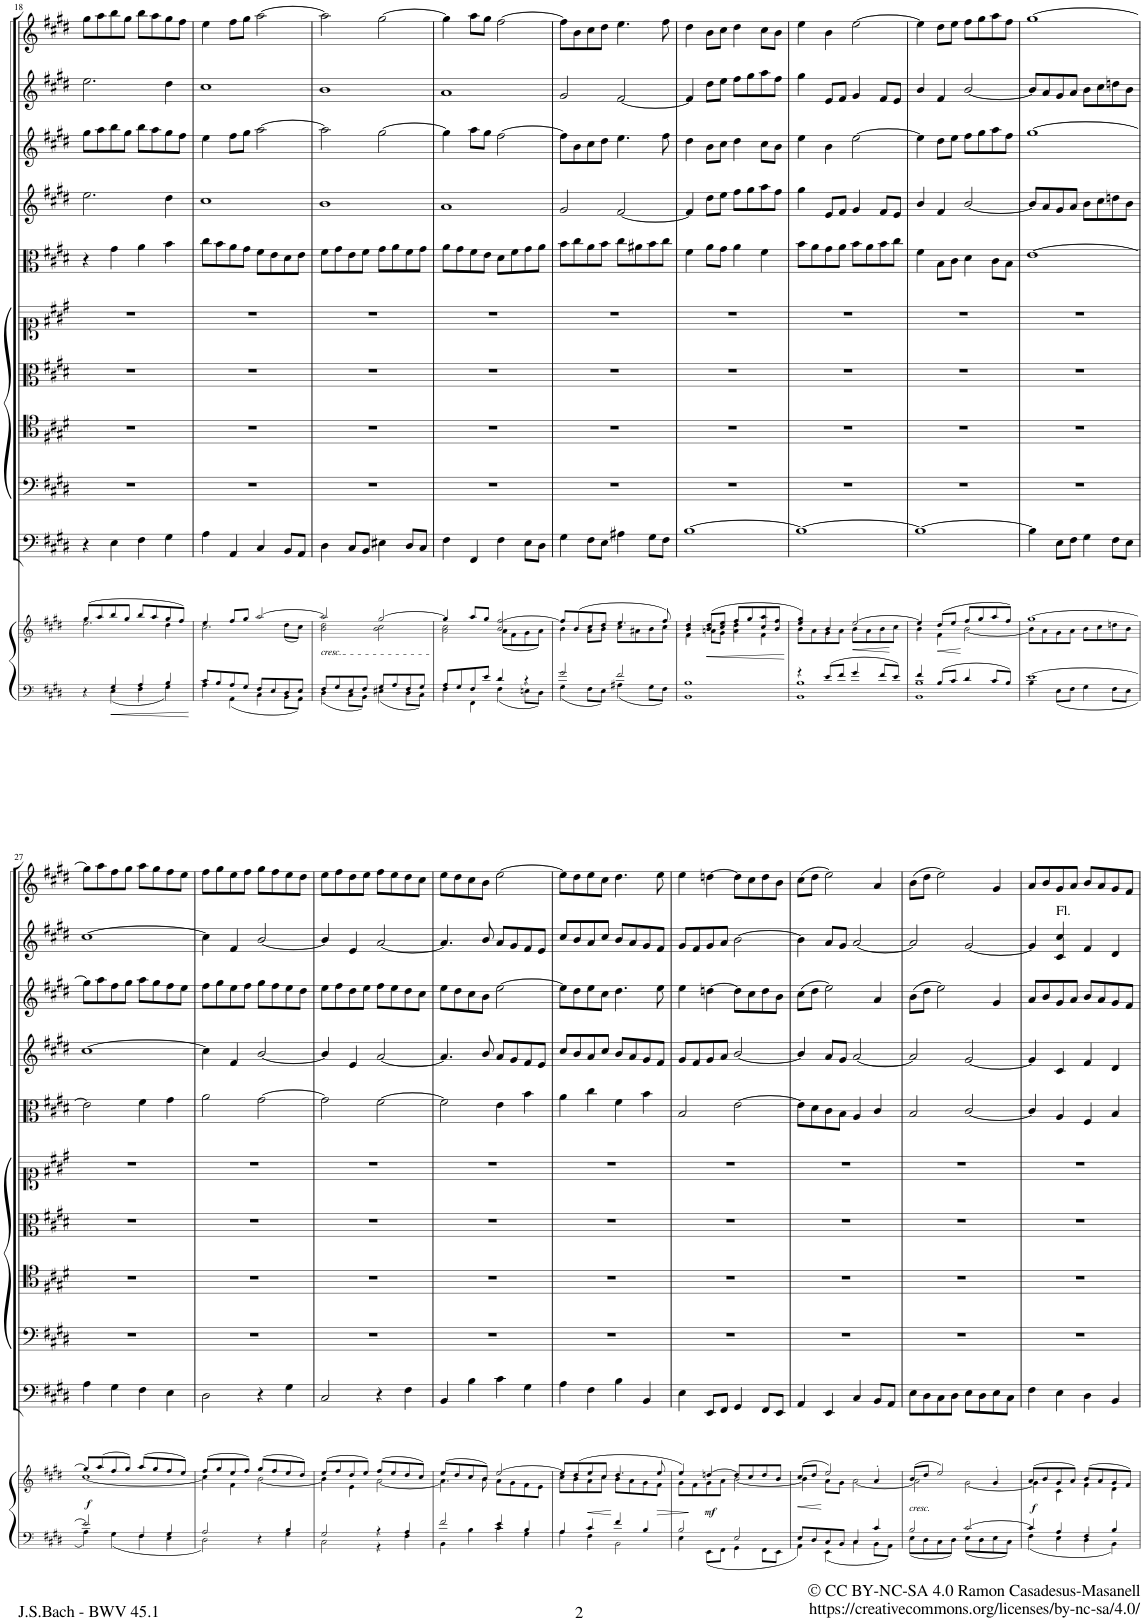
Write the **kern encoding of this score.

**kern	**kern	**dynam	**kern	**kern	**kern	**kern	**kern	**kern	**kern	**kern	**kern	**kern
*part11	*part11	*part11	*part10	*part9	*part8	*part7	*part6	*part5	*part4	*part3	*part2	*part1
*staff12	*staff11	*staff11/12	*staff10	*staff9	*staff8	*staff7	*staff6	*staff5	*staff4	*staff3	*staff2	*staff1
*I"Piano reduction	*	*	*I"Continuo	*I"Basso	*I"Tenore	*I"Alto	*I"Soprano	*I"Viola	*I"Violino II	*I"Violino I	*I"Flauto traverso II Oboe II	*I"Flauto traverso I Oboe I
*I'Pno	*	*	*	*	*	*	*	*	*	*	*I'Ob	*I'Ob
!!LO:PB:g=z
*clefF4	*clefG2	*	*clefF4	*clefF4	*clefC4	*clefC3	*clefC1	*clefC3	*clefG2	*clefG2	*clefG2	*clefG2
*k[f#c#g#d#]	*k[f#c#g#d#]	*	*k[f#c#g#d#]	*k[f#c#g#d#]	*k[f#c#g#d#]	*k[f#c#g#d#]	*k[f#c#g#d#]	*k[f#c#g#d#]	*k[f#c#g#d#]	*k[f#c#g#d#]	*k[f#c#g#d#]	*k[f#c#g#d#]
*M2/2	*M2/2	*	*M2/2	*M2/2	*M2/2	*M2/2	*M2/2	*M2/2	*M2/2	*M2/2	*M2/2	*M2/2
*met(c|)	*met(c|)	*	*met(c|)	*met(c|)	*met(c|)	*met(c|)	*met(c|)	*met(c|)	*met(c|)	*met(c|)	*met(c|)	*met(c|)
=18	=18	=18	=18	=18	=18	=18	=18	=18	=18	=18	=18	=18
*^	*^	*	*	*	*	*	*	*	*	*	*	*
4r	4ryy	(8gg#/L	2.ee\	.	4r	1r	1r	1r	1r	4r	2.ee\	8gg#\L	2.ee\	8gg#\L
.	.	8aa/	.	.	.	.	.	.	.	.	.	8aa\	.	8aa\
!	!	!	!	!LO:HP:b=2	!	!	!	!	!	!	!	!	!	!
4G#/	4E\	8bb/	.	<	4E\	.	.	.	.	4g#\	.	8bb\	.	8bb\
.	.	8gg#/J	.	.	.	.	.	.	.	.	.	8gg#\J	.	8gg#\J
4A/	4F#\	8bb/L	.	.	4F#\	.	.	.	.	4a\	.	8bb\L	.	8bb\L
.	.	8aa/	.	.	.	.	.	.	.	.	.	8aa\	.	8aa\
4B/	4G#\	8gg#/	4dd#\	.	4G#\	.	.	.	.	4b\	4dd#\	8gg#\	4dd#\	8gg#\
.	.	8ff#/J)	.	.	.	.	.	.	.	.	.	8ff#\J	.	8ff#\J
=19	=19	=19	=19	=19	=19	=19	=19	=19	=19	=19	=19	=19	=19	=19
8c#/L	4A\	4ee/	2.cc#\	.	4A\	1r	1r	1r	1r	8cc#\L	1cc#	4ee\	1cc#	4ee\
8B/	.	.	.	.	.	.	.	.	.	8b\	.	.	.	.
8A/	4AA\	8ff#/L	.	.	4AA/	.	.	.	.	8a\	.	8ff#\L	.	8ff#\L
8G#/J	.	8gg#/J	.	.	.	.	.	.	.	8g#\J	.	8gg#\J	.	8gg#\J
8F#/L	4C#\	[2aa/	.	.	4C#/	.	.	.	.	8f#\L	.	[2aa\	.	[2aa\
8E/	.	.	.	.	.	.	.	.	.	8e\	.	.	.	.
8D#/	8BB\L	.	(8dd#\L	.	8BB/L	.	.	.	.	8d#\	.	.	.	.
8E/J	8AA\J	.	8cc#\J)	.	8AA/J	.	.	.	.	8e\J	.	.	.	.
=20	=20	=20	=20	=20	=20	=20	=20	=20	=20	=20	=20	=20	=20	=20
!	!	!LO:TX:b:i:t=cresc.	!	!	!	!	!	!	!	!	!	!	!	!
8F#/L	4D#\	2aa/]	2b\ 2dd#\	.	4D#\	1r	1r	1r	1r	8f#\L	1b	2aa\]	1b	2aa\]
8G#/	.	.	.	.	.	.	.	.	.	8g#\	.	.	.	.
8E/	8C#\L	.	.	.	8C#/L	.	.	.	.	8e\	.	.	.	.
8F#/J	8BB\J	.	.	.	8BB/J	.	.	.	.	8f#\J	.	.	.	.
8G#/L	4E#X\	[2gg#/	2b\ 2cc#\	.	4E#X\	.	.	.	.	8g#\L	.	[2gg#\	.	[2gg#\
8A/	.	.	.	.	.	.	.	.	.	8a\	.	.	.	.
8F#/	8D#\L	.	.	.	8D#/L	.	.	.	.	8f#\	.	.	.	.
8G#/J	8C#\J	.	.	.	8C#/J	.	.	.	.	8g#\J	.	.	.	.
=21	=21	=21	=21	=21	=21	=21	=21	=21	=21	=21	=21	=21	=21	=21
8A/L	4F#\	4gg#/]	2a\ 2cc#\	.	4F#\	1r	1r	1r	1r	8a\L	1a	4gg#\]	1a	4gg#\]
8G#/	.	.	.	.	.	.	.	.	.	8g#\	.	.	.	.
8F#/	4FF#\	8aa/L	.	.	4FF#/	.	.	.	.	8f#\	.	8aa\L	.	8aa\L
8e/J	.	8gg#/J	.	.	.	.	.	.	.	8e\J	.	8gg#\J	.	8gg#\J
4d#/	4F#\	2b/ [2ff#/	(8a\L	.	4F#\	.	.	.	.	8d#\L	.	[2ff#\	.	[2ff#\
.	.	.	8f#\	.	.	.	.	.	.	8f#\	.	.	.	.
4r	8En\L	.	8g#\	.	8E\L	.	.	.	.	8g#\	.	.	.	.
.	8D#\J	.	8a\J)	.	8D#\J	.	.	.	.	8a\J	.	.	.	.
=22	=22	=22	=22	=22	=22	=22	=22	=22	=22	=22	=22	=22	=22	=22
2g#/	4G#\	8ff#/L]	4b\	.	4G#\	1r	1r	1r	1r	8b\L	2g#/	8ff#\L]	2g#/	8ff#\L]
.	.	(8b/	.	.	.	.	.	.	.	8cc#\	.	8b\	.	8b\
.	8F#\L	8cc#/	8a\L	.	8F#\L	.	.	.	.	8a\	.	8cc#\	.	8cc#\
.	8E\J	8dd#/J	8b\J	.	8E\J	.	.	.	.	8b\J	.	8dd#\J	.	8dd#\J
2f#/	4A#X\	4.ee/	8cc#\L	.	4A#X\	.	.	.	.	8cc#\L	[2f#/	4.ee\	[2f#/	4.ee\
.	.	.	8a#X\	.	.	.	.	.	.	8a#X\	.	.	.	.
.	8G#\L	.	8b\	.	8G#\L	.	.	.	.	8b\	.	.	.	.
.	8F#\J	8ff#/)	8cc#\J	.	8F#\J	.	.	.	.	8cc#\J	.	8ff#\	.	8ff#\
*v	*v	*	*	*	*	*	*	*	*	*	*	*	*	*
=23	=23	=23	=23	=23	=23	=23	=23	=23	=23	=23	=23	=23	=23
1BB 1B	4b/ 4dd#/	4f#\	.	[1B	1r	1r	1r	1r	4f#\	4f#/]	4dd#\	4f#/]	4dd#\
!	!	!	!LO:HP:b	!	!	!	!	!	!	!	!	!	!
.	(8b/ 8dd#/L	8an\L	<	.	.	.	.	.	8a\L	8dd#\L	8b\L	8dd#\L	8b\L
.	8cc#/ 8ee/J	8g#\J	.	.	.	.	.	.	8g#\J	8ee\J	8cc#\J	8ee\J	8cc#\J
.	8ff#/L	4a\ 4dd#\	.	.	.	.	.	.	4a\	8ff#\L	4dd#\	8ff#\L	4dd#\
.	8gg#/	.	.	.	.	.	.	.	.	8gg#\	.	8gg#\	.
.	8cc#/ 8aa/	4f#\	.	.	.	.	.	.	4f#\	8aa\	8cc#\L	8aa\	8cc#\L
.	8b/ 8ff#/J	.	.	.	.	.	.	.	.	8ff#\J	8b\J	8ff#\J	8b\J
*	*v	*v	*	*	*	*	*	*	*	*	*	*	*
.	.	[	.	.	.	.	.	.	.	.	.	.
=24	=24	=24	=24	=24	=24	=24	=24	=24	=24	=24	=24	=24
*^	*^	*	*	*	*	*	*	*	*	*	*	*
4r	1BB 1B	4ee/ 4gg#/)	8b\L	.	1B_	1r	1r	1r	1r	8b\L	4gg#\	4ee\	4gg#\	4ee\
.	.	.	8a\	.	.	.	.	.	.	8a\	.	.	.	.
8e/L	.	4b/	8g#\	.	.	.	.	.	.	8g#\	8e/L	4b\	8e/L	4b\
8f#/J	.	.	8a\J	.	.	.	.	.	.	8a\J	8f#/J	.	8f#/J	.
!	!	!	!	!LO:HP:b	!	!	!	!	!	!	!	!	!	!
4g#/	.	[2ee/	8b\L	<	.	.	.	.	.	8b\L	4g#/	[2ee\	4g#/	[2ee\
.	.	.	8a\	.	.	.	.	.	.	8a\	.	.	.	.
8f#/L	.	.	8b\	.	.	.	.	.	.	8b\	8f#/L	.	8f#/L	.
8e/J	.	.	8cc#\J	[	.	.	.	.	.	8cc#\J	8e/J	.	8e/J	.
=25	=25	=25	=25	=25	=25	=25	=25	=25	=25	=25	=25	=25	=25	=25
4f#/	1BB 1B	4ee/]	4b\	.	1B_	1r	1r	1r	1r	4f#\	4b/	4ee\]	4b/	4ee\]
!	!	!	!	!LO:HP:b	!	!	!	!	!	!	!	!	!	!
8B/L	.	(8dd#/L	4f#\	<	.	.	.	.	.	8B\L	4f#/	8dd#\L	4f#/	8dd#\L
8c#/J	.	8ee/J	.	.	.	.	.	.	.	8c#\J	.	8ee\J	.	8ee\J
4d#/	.	8ff#/L	[2b\	[	.	.	.	.	.	4d#\	[2b/	8ff#\L	[2b/	8ff#\L
.	.	8gg#/	.	.	.	.	.	.	.	.	.	8gg#\	.	8gg#\
8c#/L	.	8aa/	.	.	.	.	.	.	.	8c#\L	.	8aa\	.	8aa\
8B/J	.	8ff#/J)	.	.	.	.	.	.	.	8B\J	.	8ff#\J	.	8ff#\J
=26	=26	=26	=26	=26	=26	=26	=26	=26	=26	=26	=26	=26	=26	=26
[1e	4B\	[1gg#	8b\L]	.	4B\]	1r	1r	1r	1r	[1e	8b/L]	[1gg#	8b/L]	[1gg#
.	.	.	8a\	.	.	.	.	.	.	.	8a/	.	8a/	.
.	8E\L	.	8g#\	.	8E\L	.	.	.	.	.	8g#/	.	8g#/	.
.	8F#\J	.	8a\J	.	8F#\J	.	.	.	.	.	8a/J	.	8a/J	.
.	4G#\	.	8b\L	.	4G#\	.	.	.	.	.	8b\L	.	8b\L	.
.	.	.	8cc#\	.	.	.	.	.	.	.	8cc#\	.	8cc#\	.
.	8F#\L	.	8ddn\	.	8F#\L	.	.	.	.	.	8ddn\	.	8ddn\	.
.	8E\J	.	8b\J	.	8E\J	.	.	.	.	.	8b\J	.	8b\J	.
!!LO:LB:g=z
=27	=27	=27	=27	=27	=27	=27	=27	=27	=27	=27	=27	=27	=27	=27
!	!	!	!	!LO:DY:b	!	!	!	!	!	!	!	!	!	!
2e/]	4A\	8gg#/L]	[1cc#	f	4A\	1r	1r	1r	1r	2e\]	[1cc#	8gg#\L]	[1cc#	8gg#\L]
.	.	(8aa/	.	.	.	.	.	.	.	.	.	8aa\	.	8aa\
.	4G#\	8ff#/	.	.	4G#\	.	.	.	.	.	.	8ff#\	.	8ff#\
.	.	8gg#/J)	.	.	.	.	.	.	.	.	.	8gg#\J	.	8gg#\J
4F#/	4F#\	(8aa/L	.	.	4F#\	.	.	.	.	4f#\	.	8aa\L	.	8aa\L
.	.	8gg#/	.	.	.	.	.	.	.	.	.	8gg#\	.	8gg#\
4G#/	4E\	8ff#/	.	.	4E\	.	.	.	.	4g#\	.	8ff#\	.	8ff#\
.	.	8ee/J)	.	.	.	.	.	.	.	.	.	8ee\J	.	8ee\J
=28	=28	=28	=28	=28	=28	=28	=28	=28	=28	=28	=28	=28	=28	=28
2A/	2D#\	(8ff#/L	4cc#\]	.	2D#\	1r	1r	1r	1r	2a\	4cc#\]	8ff#\L	4cc#\]	8ff#\L
.	.	8gg#/	.	.	.	.	.	.	.	.	.	8gg#\	.	8gg#\
.	.	8ee/	4f#\	.	.	.	.	.	.	.	4f#/	8ee\	4f#/	8ee\
.	.	8ff#/J)	.	.	.	.	.	.	.	.	.	8ff#\J	.	8ff#\J
4r	4ryy	(8gg#/L	[2b\	.	4r	.	.	.	.	[2g#\	[2b/	8gg#\L	[2b/	8gg#\L
.	.	8ff#/	.	.	.	.	.	.	.	.	.	8ff#\	.	8ff#\
4B/	4G#\	8ee/	.	.	4G#\	.	.	.	.	.	.	8ee\	.	8ee\
.	.	8dd#/J)	.	.	.	.	.	.	.	.	.	8dd#\J	.	8dd#\J
=29	=29	=29	=29	=29	=29	=29	=29	=29	=29	=29	=29	=29	=29	=29
2G#/	2C#\	(8ee/L	4b\]	.	2C#/	1r	1r	1r	1r	2g#\]	4b/]	8ee\L	4b/]	8ee\L
.	.	8ff#/	.	.	.	.	.	.	.	.	.	8ff#\	.	8ff#\
.	.	8dd#/	4e\	.	.	.	.	.	.	.	4e/	8dd#\	4e/	8dd#\
.	.	8ee/J)	.	.	.	.	.	.	.	.	.	8ee\J	.	8ee\J
4r	4r	(8ff#/L	[2a\	.	4r	.	.	.	.	[2f#\	[2a/	8ff#\L	[2a/	8ff#\L
.	.	8ee/	.	.	.	.	.	.	.	.	.	8ee\	.	8ee\
4A/	4F#\	8dd#/	.	.	4F#\	.	.	.	.	.	.	8dd#\	.	8dd#\
.	.	8cc#/J)	.	.	.	.	.	.	.	.	.	8cc#\J	.	8cc#\J
=30	=30	=30	=30	=30	=30	=30	=30	=30	=30	=30	=30	=30	=30	=30
2f#/	4BB\	(8ee/L	4.a\]	.	4BB/	1r	1r	1r	1r	2f#\]	4.a/]	8ee\L	4.a/]	8ee\L
.	.	8dd#/	.	.	.	.	.	.	.	.	.	8dd#\	.	8dd#\
.	4B\	8cc#/	.	.	4B\	.	.	.	.	.	.	8cc#\	.	8cc#\
.	.	8b/J)	8b\	.	.	.	.	.	.	.	8b/	8b\J	8b/	8b\J
4e/	4c#\	[2ee/	8a\L	.	4c#\	.	.	.	.	4e\	8a/L	[2ee\	8a/L	[2ee\
.	.	.	8g#\	.	.	.	.	.	.	.	8g#/	.	8g#/	.
4B/	4G#\	.	8f#\	.	4G#\	.	.	.	.	4b\	8f#/	.	8f#/	.
.	.	.	8e\J	.	.	.	.	.	.	.	8e/J	.	8e/J	.
=31	=31	=31	=31	=31	=31	=31	=31	=31	=31	=31	=31	=31	=31	=31
4A/	4A\	8ee/L]	8cc#\L	.	4A\	1r	1r	1r	1r	4a\	8cc#/L	8ee\L]	8cc#/L	8ee\L]
.	.	(8dd#/	8b\	.	.	.	.	.	.	.	8b/	8dd#\	8b/	8dd#\
!	!	!	!	!LO:HP:b	!	!	!	!	!	!	!	!	!	!
4c#/	4F#\	8ee/	8a\	<	4F#\	.	.	.	.	4cc#\	8a/	8ee\	8a/	8ee\
.	.	8cc#/J	8cc#\J	.	.	.	.	.	.	.	8cc#/J	8cc#\J	8cc#/J	8cc#\J
4f#/	2BB\	4.dd#/	8b\L	[	4B\	.	.	.	.	4f#\	8b/L	4.dd#\	8b/L	4.dd#\
.	.	.	8a\	.	.	.	.	.	.	.	8a/	.	8a/	.
4B/	.	.	8g#\	.	4BB/	.	.	.	.	4b\	8g#/	.	8g#/	.
!	!	!	!	!LO:HP:b	!	!	!	!	!	!	!	!	!	!
.	.	8ee/	8f#\J	>	.	.	.	.	.	.	8f#/J	8ee\	8f#/J	8ee\
=32	=32	=32	=32	=32	=32	=32	=32	=32	=32	=32	=32	=32	=32	=32
2B/	4E\	4ee/)	8g#\L	.	4E\	1r	1r	1r	1r	2B/	8g#/L	4ee\	8g#/L	4ee\
.	.	.	8f#\	[	.	.	.	.	.	.	8f#/	.	8f#/	.
!	!	!	!	!LO:DY:b	!	!	!	!	!	!	!	!	!	!
.	8EE\L	[4ddn/	8g#\	mf	8EE/L	.	.	.	.	.	8g#/	[4ddn\	8g#/	[4ddn\
.	8FF#\J	.	8a\J	.	8FF#/J	.	.	.	.	.	8a/J	.	8a/J	.
2E/	4GG#\	8dd/L]	[2b\	.	4GG#/	.	.	.	.	[2e\	[2b/	8dd\L]	[2b\	8dd\L]
.	.	8cc#/	.	.	.	.	.	.	.	.	.	8cc#\	.	8cc#\
.	8FF#\L	8dd/	.	.	8FF#/L	.	.	.	.	.	.	8dd\	.	8dd\
.	8EE\J	8b/J	.	.	8EE/J	.	.	.	.	.	.	8b\J	.	8b\J
=33	=33	=33	=33	=33	=33	=33	=33	=33	=33	=33	=33	=33	=33	=33
8E/L	4AA\	(8cc#/L	4b\]	.	4AA/	1r	1r	1r	1r	8e\L]	4b/]	(8cc#\L	4b\]	(8cc#\L
8D#/	.	8dd#/J	.	.	.	.	.	.	.	8d#\	.	8dd#\J	.	8dd#\J
8C#/	4EE\	2ee/)	8a\L	]	4EE/	.	.	.	.	8c#\	8a/L	2ee\)	8a/L	2ee\)
8BB/J	.	.	8g#\J	.	.	.	.	.	.	8B\J	8g#/J	.	8g#/J	.
4C#/	4C#\	.	[2a\	.	4C#/	.	.	.	.	4A/	[2a/	.	[2a/	.
4c#/	8BB\L	4a'/	.	.	8BB/L	.	.	.	.	4c#/	.	4a/	.	4a/
.	8AA\J	.	.	.	8AA/J	.	.	.	.	.	.	.	.	.
=34	=34	=34	=34	=34	=34	=34	=34	=34	=34	=34	=34	=34	=34	=34
!	!	!LO:TX:b:i:t=cresc.	!	!	!	!	!	!	!	!	!	!	!	!
2B/	8E\L	(8b/L	2a\]	.	8E\L	1r	1r	1r	1r	2B/	2a/]	(8b\L	2a/]	(8b\L
.	8D#\	8dd#/J	.	.	8D#\	.	.	.	.	.	.	8dd#\J	.	8dd#\J
.	8C#\	2ee/)	.	.	8C#\	.	.	.	.	.	.	2ee\)	.	2ee\)
.	8D#\J	.	.	.	8D#\J	.	.	.	.	.	.	.	.	.
[2c#/	8E\L	.	[2g#\	.	8E\L	.	.	.	.	[2c#/	[2g#/	.	[2g#/	.
.	8D#\	.	.	.	8D#\	.	.	.	.	.	.	.	.	.
.	8E\	4g#'/	.	.	8E\	.	.	.	.	.	.	4g#/	.	4g#/
.	8C#\J	.	.	.	8C#\J	.	.	.	.	.	.	.	.	.
=35	=35	=35	=35	=35	=35	=35	=35	=35	=35	=35	=35	=35	=35	=35
*	*	*	*	*	*	*	*	*	*	*	*	*	*^	*
!	!	!	!	!LO:DY:b	!	!	!	!	!	!	!	!	!	!	!
4c#/]	4F#\	(8a/L	4g#\]	f	4F#\	1r	1r	1r	1r	4c#/]	4g#/]	8a/L	4g#/]	4ryy	8a/L
.	.	8b/	.	.	.	.	.	.	.	.	.	8b/	.	.	8b/
!	!	!	!	!	!	!	!	!	!	!	!	!	!LO:TX:a:t=Fl.	!	!
4A/	4E\	8g#/	4c#\	.	4E\	.	.	.	.	4A/	4c#/	8g#/	4cc#/	4c#/	8g#/
.	.	8a/J)	.	.	.	.	.	.	.	.	.	8a/J	.	.	8a/J
4F#/	4D#\	(8b/L	4f#\	.	4D#\	.	.	.	.	4F#/	4f#/	8b/L	4f#/	2ryy	8b/L
.	.	8a/	.	.	.	.	.	.	.	.	.	8a/	.	.	8a/
4B/	4BB\	8g#/	4d#\	.	4BB/	.	.	.	.	4B/	4d#/	8g#/	4d#/	.	8g#/
.	.	8f#/J)	.	.	.	.	.	.	.	.	.	8f#/J	.	.	8f#/J
*v	*v	*	*	*	*	*	*	*	*	*	*	*	*v	*v	*
*	*v	*v	*	*	*	*	*	*	*	*	*	*	*
=	=	=	=	=	=	=	=	=	=	=	=	=
*-	*-	*-	*-	*-	*-	*-	*-	*-	*-	*-	*-	*-
